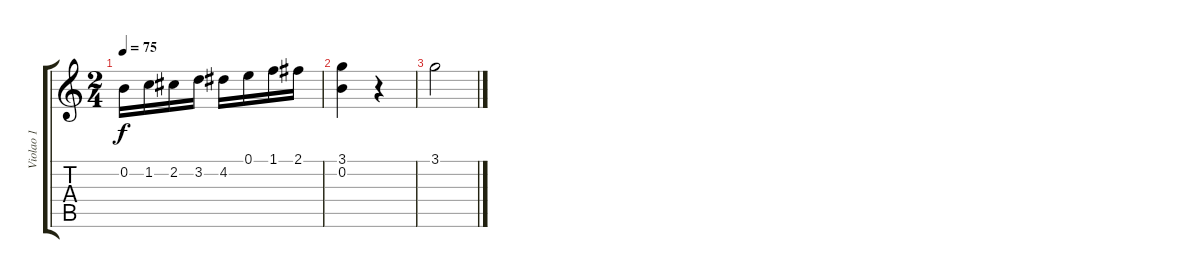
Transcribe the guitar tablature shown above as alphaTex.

\track ("Violao 1" "Violao 1") {instrument acousticguitarnylon}
\staff {score tabs}
\tuning (E4 B3 G3 D3 A2 E2) {hide}
\ts (2 4)
\tempo 75
\clef g2
\ks c
0.2.16{dy f} 1.2.16 2.2.16 3.2.16 4.2.16 0.1.16 1.1.16 2.1.16 |
(3.1 0.2).4 r.4 |
3.1.2
